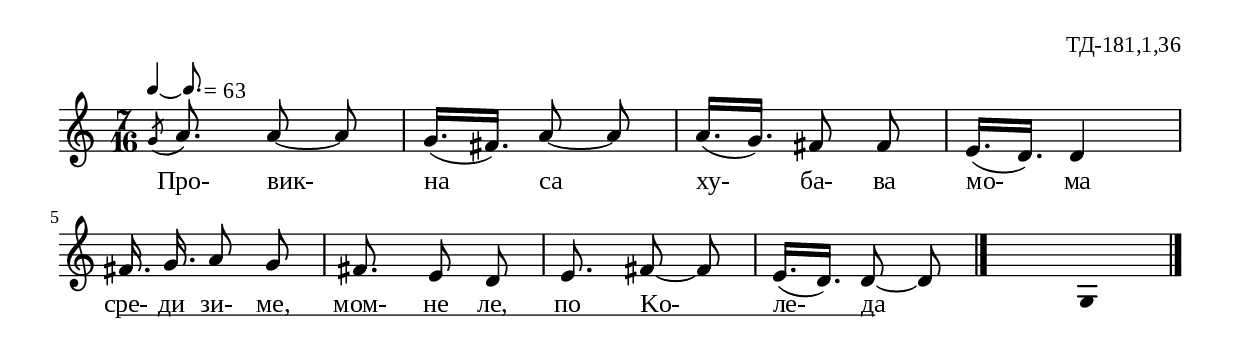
%{
td_181_1_36
%}

\include "td-preamble.ly"
\include "Rhythm_marks.ly"

\score {
\relative c'' {
%\tempo 8 = 200
\override Score.RehearsalMark #'self-alignment-X = #LEFT
\once \override Score.RehearsalMark #'X-offset = #8
  \rhythmMarkA \rhyMarkBAdot #"63"
\time 7/16
\acciaccatura g8 a8. a8\noBeam~ a | g16.[( fis]) a8\noBeam~ a |
a16.[( g]) fis8\noBeam fis | e16.[( d]) d4 |
\break
fis16. g\noBeam a8 g\noBeam | fis8. e8\noBeam d | e8. fis8\noBeam~ fis |
e16.[( d]) d8\noBeam~ d
 \bar "|." 
s8. \fixB g,4
 \bar "|."  
}
\addlyrics { Про- вик- на са ху- ба- ва мо- ма сре- \startTextSpan ди зи- ме,
мом- не ле, по Kо- ле- да \stopTextSpan }
%
\layout {
%   \context { 
%	    \Staff \remove "Time_signature_engraver" } 
  indent = #0
  line-width = 190\mm
  ragged-right=##f
\context {
      \Lyrics
      \consists "Text_spanner_engraver"
      \override TextSpanner #'direction = #DOWN
      \override TextSpanner #'style = #'line    
      \override TextSpanner #'outside-staff-priority = ##f
      \override TextSpanner #'padding = #0.2 % sets the distance of the line from the lyrics
      \override TextSpanner #'bound-details =
      #`((left . ((Y . 0)
                  (padding . 0)
                  (attach-dir . ,LEFT)))
         (left-broken . ((end-on-note . #t)))
         (right . ((Y . 0)
                   (padding . 0)
                   (attach-dir . ,RIGHT))))
    }
}
%
\midi { 
	\context {
		\Score tempoWholesPerMinute = #(ly:make-moment 220 8)
		}
	}
}
%
\header{
  opus = "ТД-181,1,36"
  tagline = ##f
}


